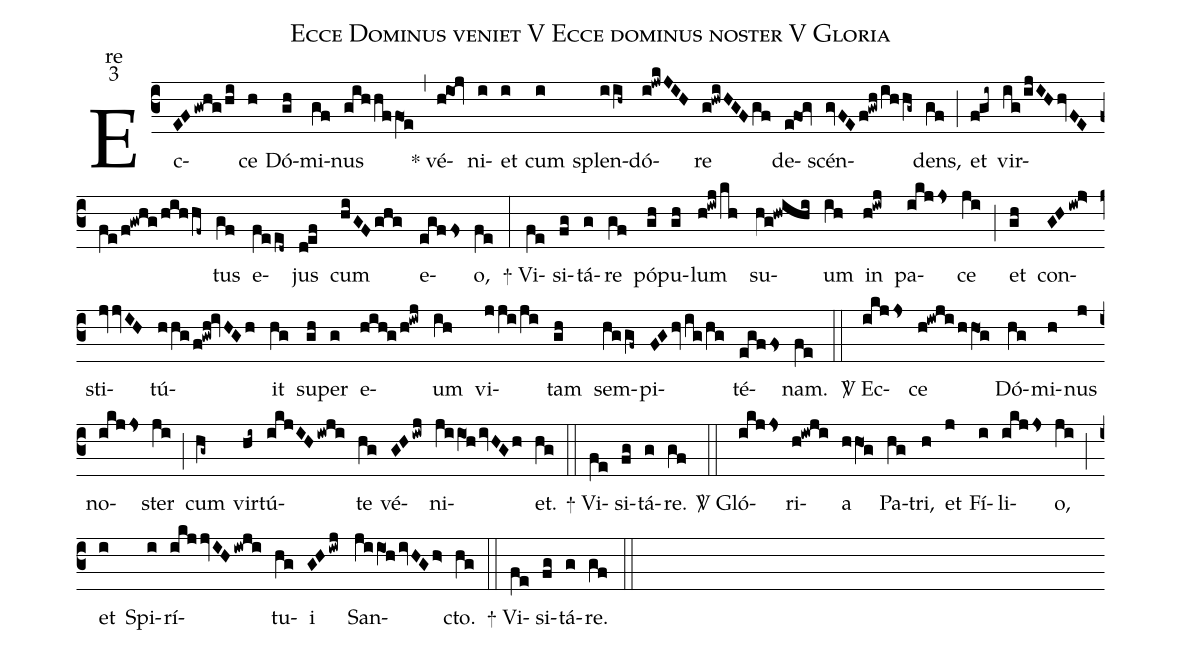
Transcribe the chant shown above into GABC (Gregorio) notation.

name:Ecce Dominus veniet V Ecce dominus noster V Gloria;
office-part:re;
mode:3;
%%
(c3) Ec(EFgwhg/hi)ce(h) Dó(gh)mi(gf)nus(gihhffO1e) (,)
<sp>*</sp> vé(h!io1!jv)ni(i)et(i) cum(i) splen(iih~)dó(i!jwkJIH)re(g!hwiHGFgf) de(e!fo1!gv)scén(gvFEf!gwh/ihhg~)dens,(gf) (;)
et(fgi~) vir(ig/ijIHhvFEfe/f!gwhg/hihhf~)tus(gf) e(feed~)jus(def) cum(hiGFghg) e(egfFs)o,(fe) (:)
<sp>+</sp> Vi(fe)si(fg)tá(g)re(gf) pó(gh)pu(gh)lum(h!iwj/kh) su(hg!hwihi)um(ih) in(h!iwj) pa(ikjJs)ce(ji) (;)
et(gh) con(GHiw!j>)sti(jvvIH)tú(hhg/f!gwh!ivHGh)it(hg) su(gh)per(g) e(hih!g/h!iwj)um(ih) vi(jji/ji)tam(gh) sem(hggf~)pi(FGhvig/hg)té(egfFs)nam.(fe) (::)
<sp>V/</sp> Ec(ikjJs)ce(h!iwji/hhO1g) Dó(hg)mi(h)nus(j) no(ikjJs)ster(ji) (;)
cum(hg~) vir(hi~)tú(ikjIHiw@ji)te(hg) vé(GHiwj)ni(jiiO1hivHGh)et.(hg) (::)
<sp>+</sp> Vi(fe)si(fg)tá(g)re.(gf) (::)
<sp>V/</sp> Gló(ikjjs)ri(h!iwji)a(hhO1!g) Pa(hg)tri,(h) et(j) Fí(i)li(ikjjs)o,(ji) (;)
et(i) Spi(i)rí(ikjjvIHiwji)tu(hg)i(GHiwj) San(jiiO1hivHGh>)cto.(hg) (::)
<sp>+</sp> Vi(fe)si(fg)tá(g)re.(gf) (::)
